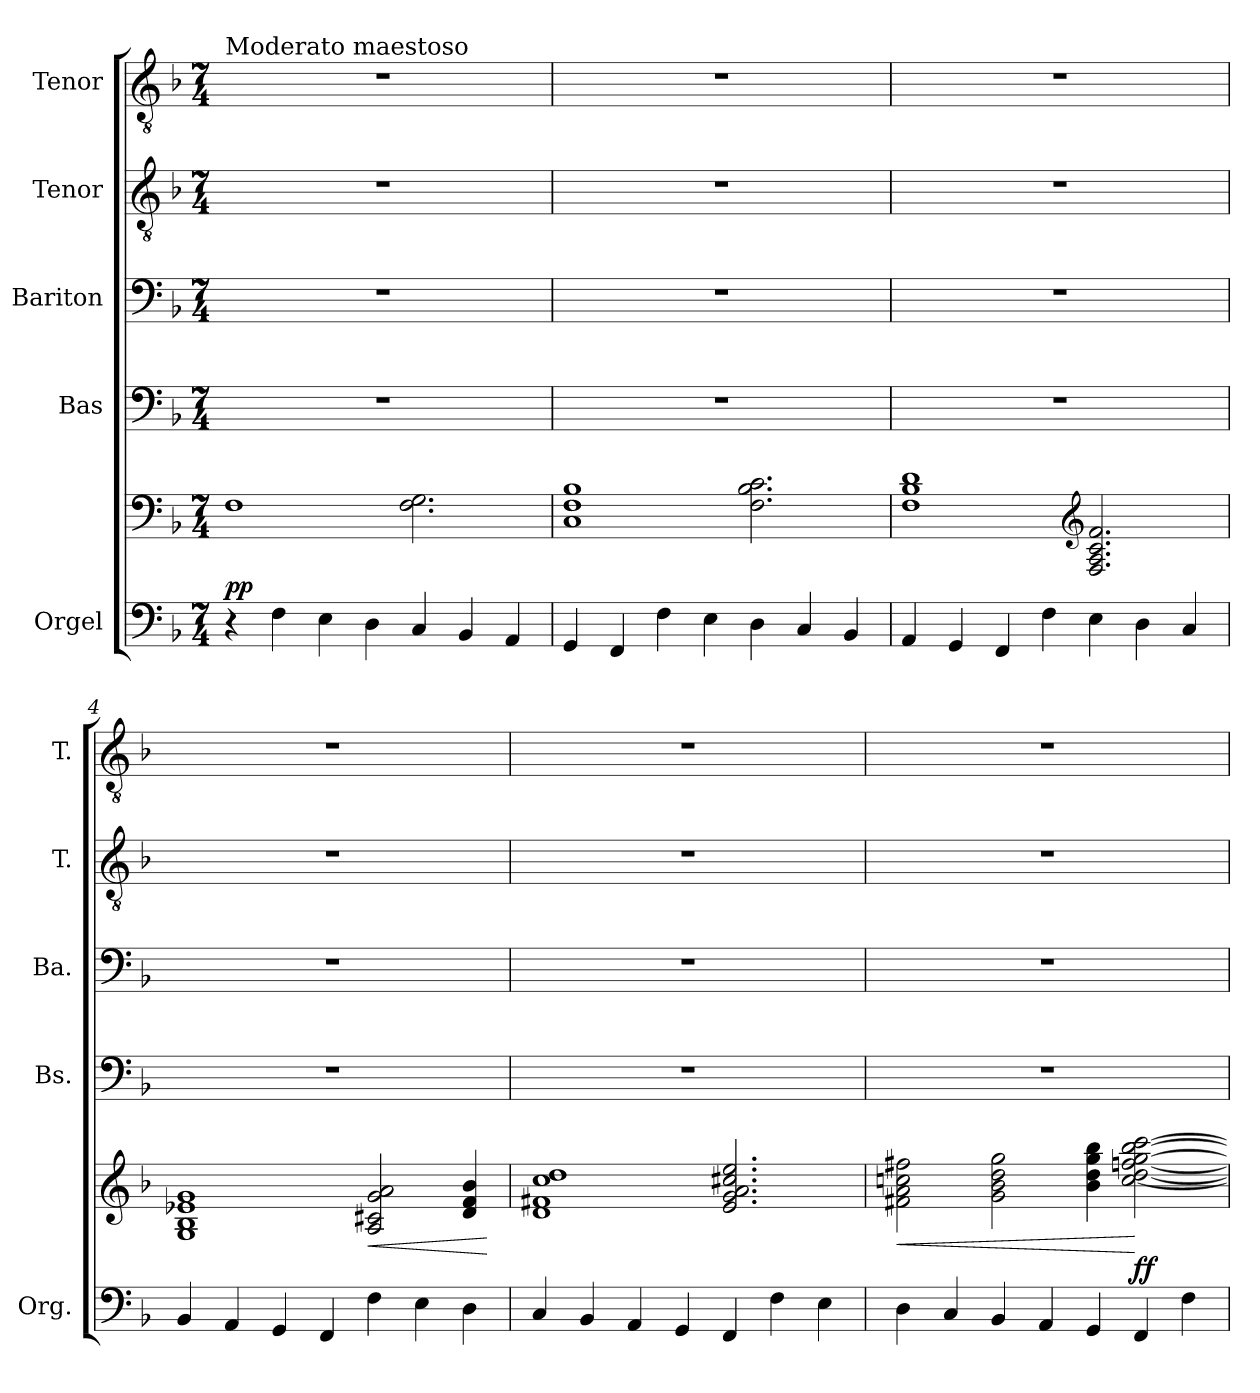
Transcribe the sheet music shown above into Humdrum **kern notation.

**kern	**kern	**dynam	**kern	**kern	**kern	**kern
*part5	*part5	*part5	*part4	*part3	*part2	*part1
*staff6	*staff5	*staff5/6	*staff4	*staff3	*staff2	*staff1
*I"Orgel	*	*	*I"Bas	*I"Bariton	*I"Tenor	*I"Tenor
*I'Org.	*	*	*I'Bs.	*I'Ba.	*I'T.	*I'T.
*clefF4	*clefF4	*	*clefF4	*clefF4	*clefGv2	*clefGv2
*k[b-]	*k[b-]	*	*k[b-]	*k[b-]	*k[b-]	*k[b-]
*M7/4	*M7/4	*	*M7/4	*M7/4	*M7/4	*M7/4
*MM80	*MM80	*	*MM80	*MM80	*MM80	*MM80
=1	=1	=1	=1	=1	=1	=1
!	!	!	!	!	!	!LO:TX:a:t=Moderato maestoso
!	!	!LO:DY:a=2	!	!	!	!
!	!	!LO:DY:n=1:a	!	!	!	!
4r	1F	p p	1..r	1..r	1..r	1..r
4F\	.	.	.	.	.	.
4E\	.	.	.	.	.	.
4D\	.	.	.	.	.	.
4C/	2.F\ 2.G\	.	.	.	.	.
4BB-/	.	.	.	.	.	.
4AA/	.	.	.	.	.	.
=2	=2	=2	=2	=2	=2	=2
4GG/	1C 1F 1B-	.	1..r	1..r	1..r	1..r
4FF/	.	.	.	.	.	.
4F\	.	.	.	.	.	.
4E\	.	.	.	.	.	.
4D\	2.F\ 2.B-\ 2.c\	.	.	.	.	.
4C/	.	.	.	.	.	.
4BB-/	.	.	.	.	.	.
=3	=3	=3	=3	=3	=3	=3
4AA/	1F 1B- 1d	.	1..r	1..r	1..r	1..r
4GG/	.	.	.	.	.	.
4FF/	.	.	.	.	.	.
4F\	.	.	.	.	.	.
*	*clefG2	*	*	*	*	*
4E\	2.F/ 2.A/ 2.c/ 2.f/	.	.	.	.	.
4D\	.	.	.	.	.	.
4C/	.	.	.	.	.	.
=4	=4	=4	=4	=4	=4	=4
4BB-/	1G 1B- 1e-X 1g	.	1..r	1..r	1..r	1..r
4AA/	.	.	.	.	.	.
4GG/	.	.	.	.	.	.
4FF/	.	.	.	.	.	.
!	!	!LO:HP:b	!	!	!	!
4F\	2A/ 2c#X/ 2g/ 2a/	<	.	.	.	.
4E\	.	.	.	.	.	.
4D\	4d/ 4f/ 4b-/	.	.	.	.	.
.	.	[	.	.	.	.
=5	=5	=5	=5	=5	=5	=5
4C/	1d 1f#X 1cc 1dd	.	1..r	1..r	1..r	1..r
4BB-/	.	.	.	.	.	.
4AA/	.	.	.	.	.	.
4GG/	.	.	.	.	.	.
4FF/	2.e/ 2.g/ 2.a/ 2.cc#X/ 2.ee/	.	.	.	.	.
4F\	.	.	.	.	.	.
4E\	.	.	.	.	.	.
!!LO:LB:g=z
=6	=6	=6	=6	=6	=6	=6
!	!	!LO:HP:b	!	!	!	!
4D\	2f#X\ 2a\ 2ccn\ 2ff#X\	<	1..r	1..r	1..r	1..r
4C/	.	.	.	.	.	.
4BB-/	2g\ 2b-\ 2dd\ 2gg\	.	.	.	.	.
4AA/	.	.	.	.	.	.
4GG/	4b-\ 4dd\ 4gg\ 4bb-\	.	.	.	.	.
!	!	!LO:DY:n=1:a=2	!	!	!	!
!	!	!LO:DY:n=2:a	!	!	!	!
4FF/	[2cc\ [2dd\ [2ffn\ [2gg\ [2bb-\ [2ccc\	[ f f	.	.	.	.
4F\	.	.	.	.	.	.
=	=	=	=	=	=	=
*-	*-	*-	*-	*-	*-	*-
